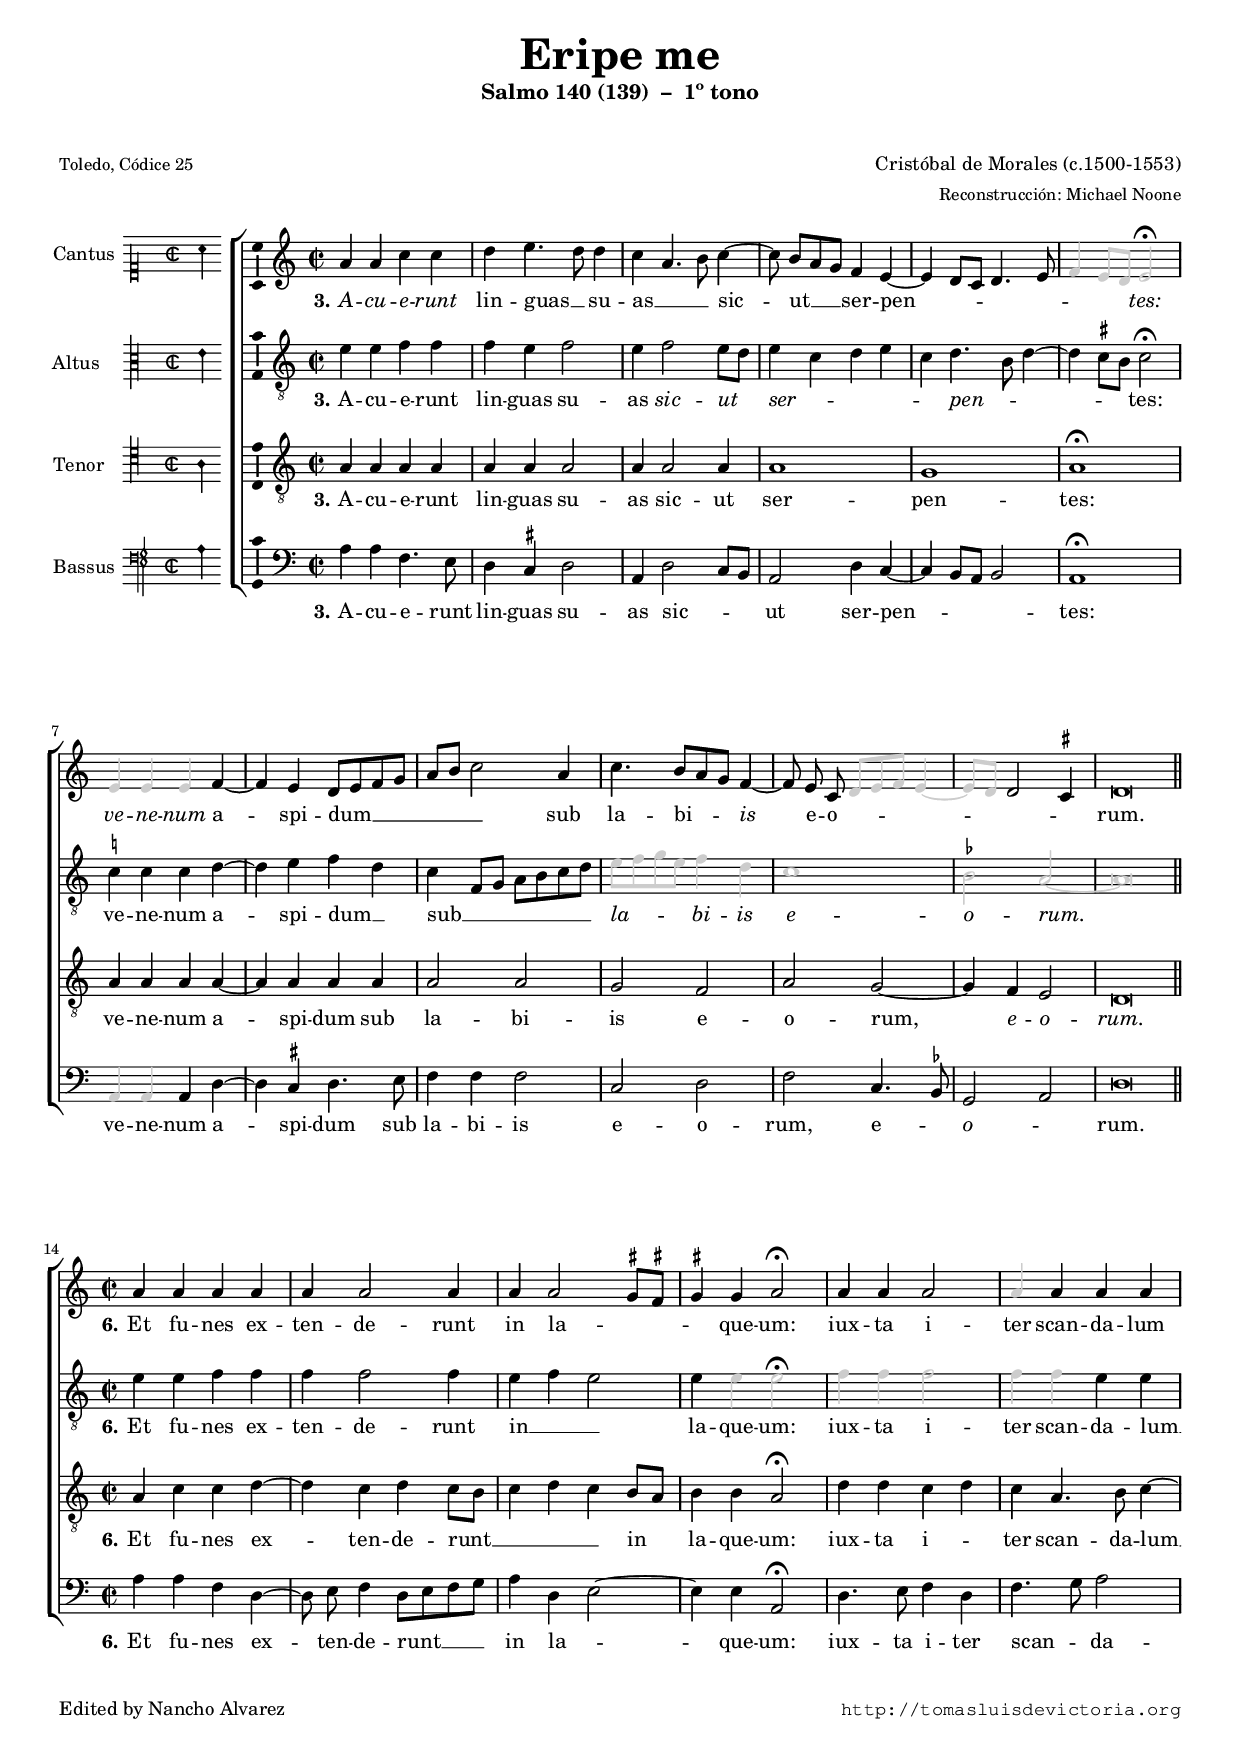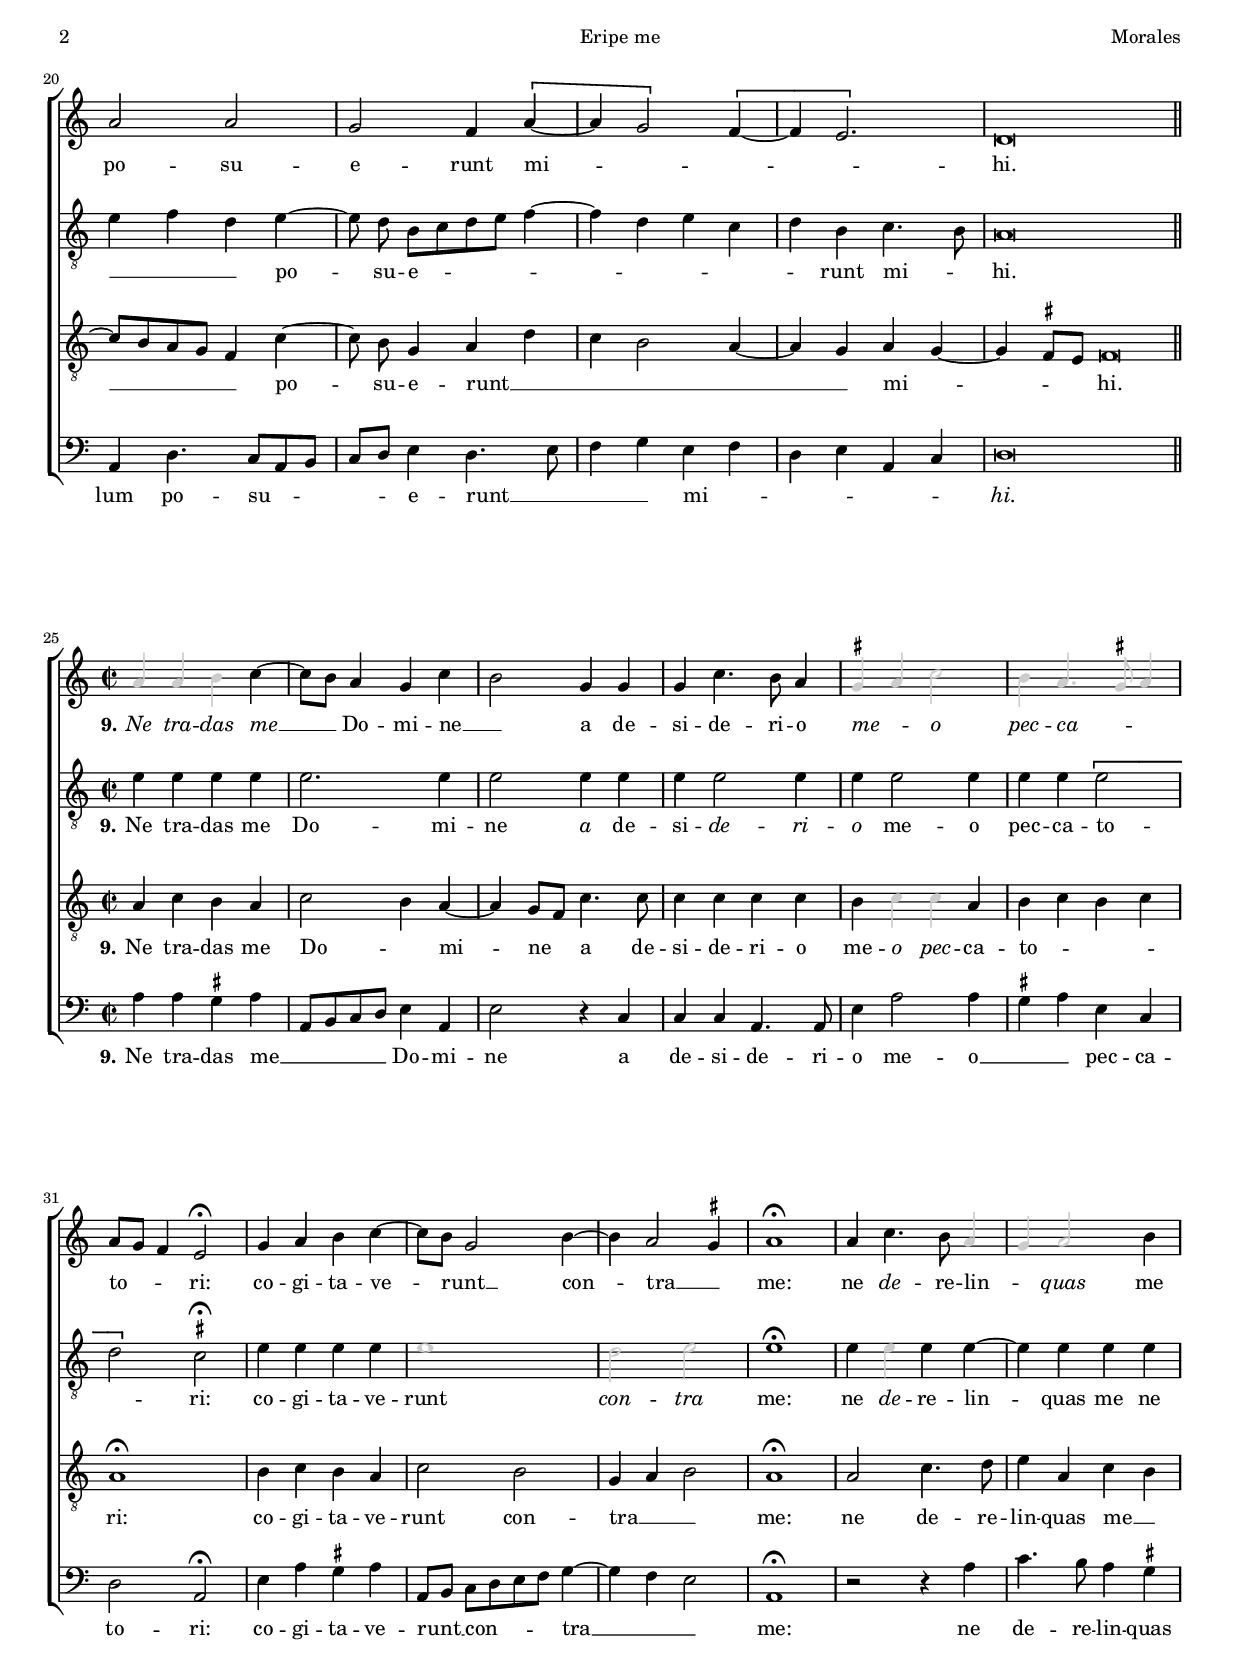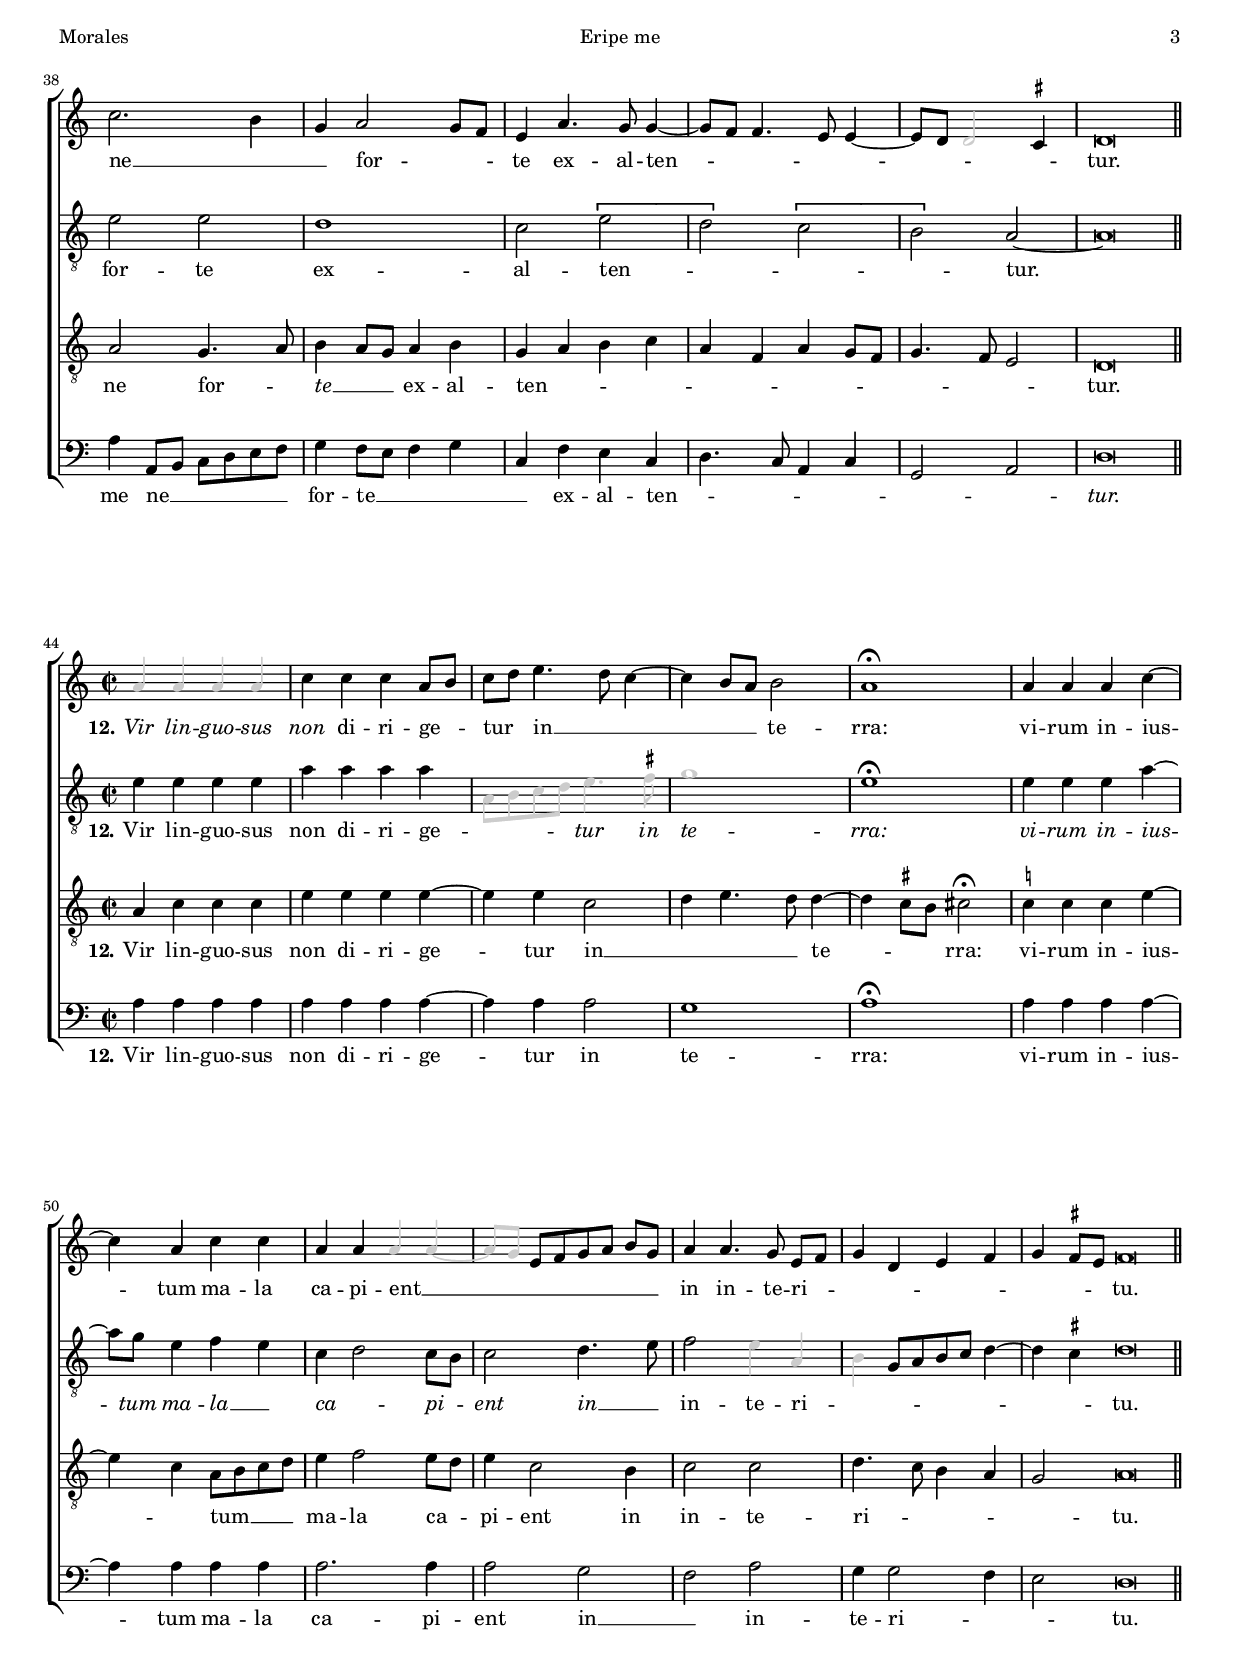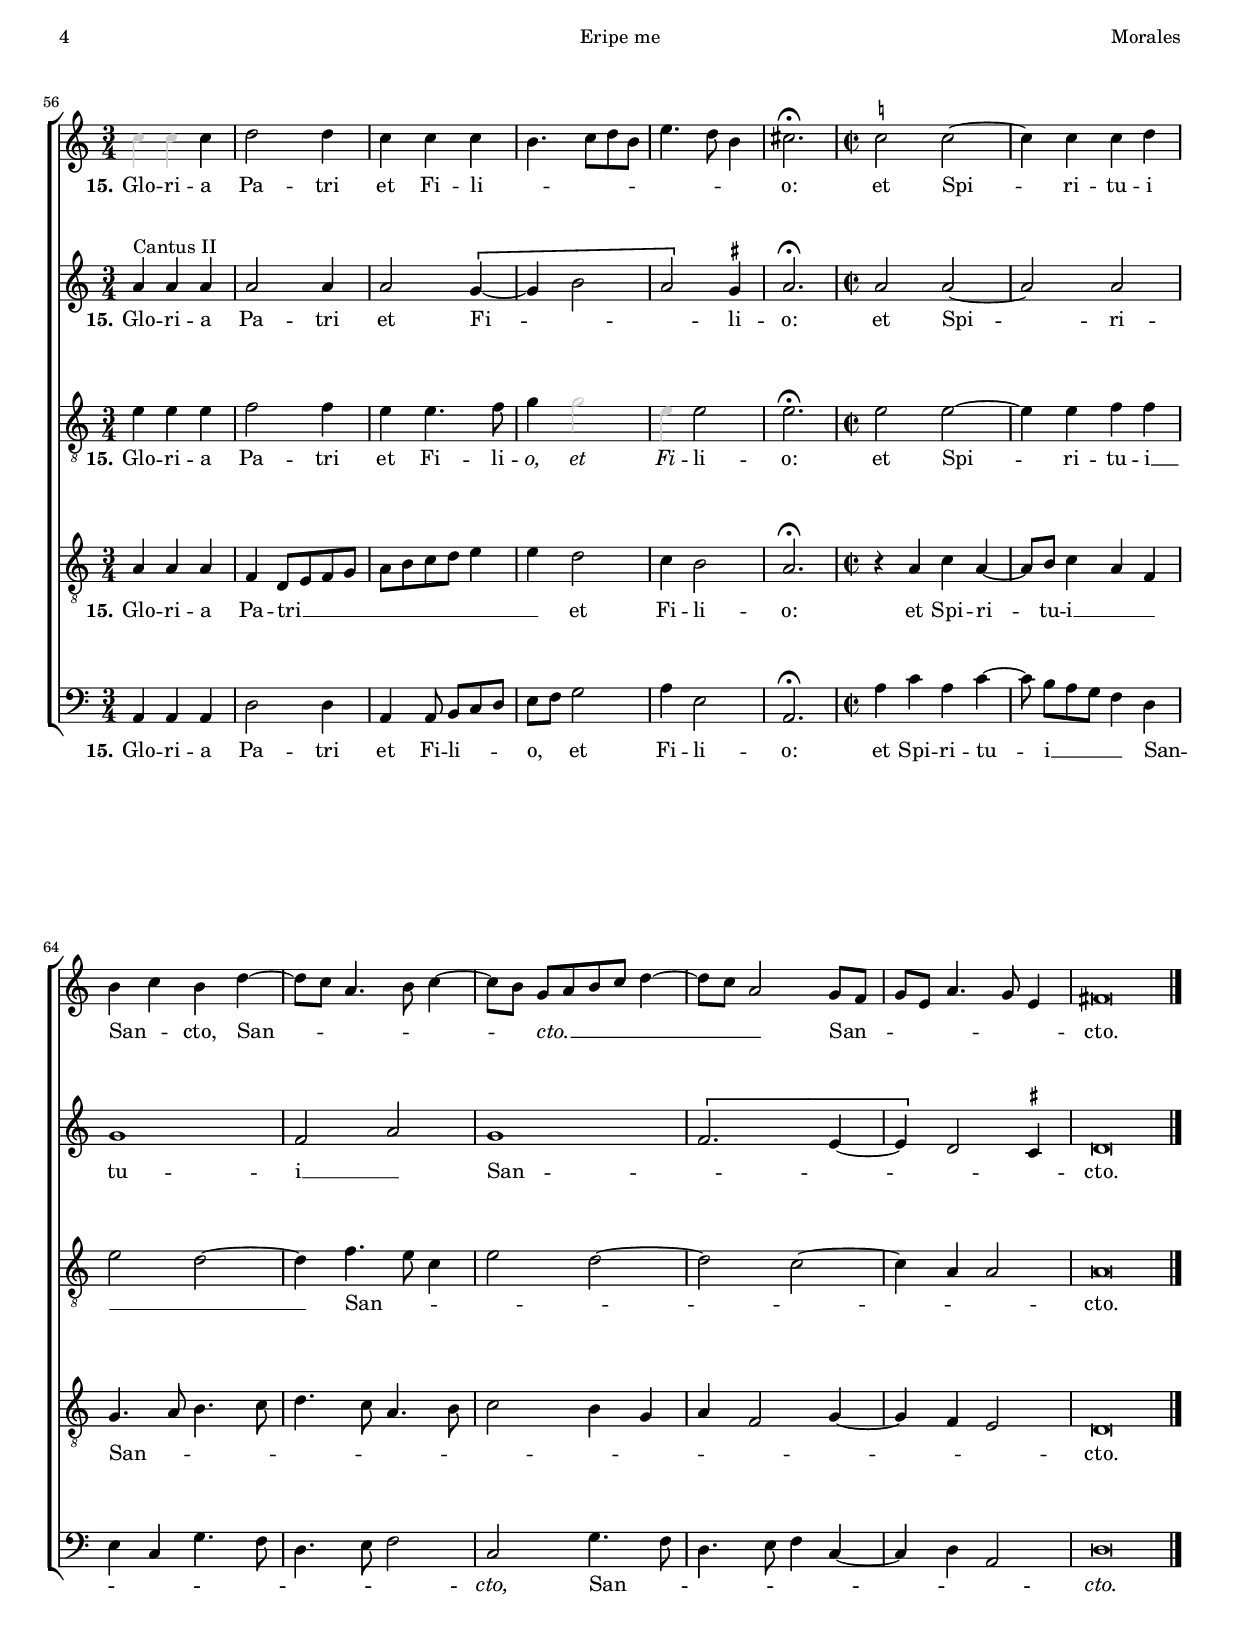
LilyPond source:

\version "2.18.0"

#(set-default-paper-size "a4")
#(set-global-staff-size 16.5)
#(ly:set-option 'point-and-click #f)
%mobile -s14.5 -i3.0 -gira

% typeset in flight from London to Bangalore

mtempo={\tempo 4 = 100}
mtempob={\tempo 4 = 50}
mtempoc={\tempo 4 = 150 }

colorclaro=#(rgb-color .8 .8 .8)
coloroscuro=#(rgb-color 0 0 0)

mnon={
\override NoteHead.color = \colorclaro
\override Stem.color = \colorclaro
\override Beam.color = \colorclaro
\override Flag.color = \colorclaro
\override Dots.color = \colorclaro
\override Tie.color = \colorclaro
\override Rest.color = \colorclaro
}
mnoff={
\override NoteHead.color = \coloroscuro
\override Stem.color = \coloroscuro
\override Beam.color = \coloroscuro
\override Flag.color = \coloroscuro
\override Dots.color = \coloroscuro
\override Tie.color = \coloroscuro
\override Rest.color = \coloroscuro
}

italicas=\override LyricText.font-shape = #'italic
rectas=\override LyricText.font-shape = #'upright
ss=\once \set suggestAccidentals = ##t
incipitwidth = 20

htitle="Eripe me"
hcomposer="Morales"

\header {
	title=\markup{\fontsize #3 "Eripe me"}
        subtitle="Salmo 140 (139)  –  1º tono"
        subsubtitle=\markup{\column{" " " "}}
	composer=\markup{\right-column{"Cristóbal de Morales (c.1500-1553)" \smaller "Reconstrucción: Michael Noone"}}
        pdfauthor=\composer
	%opus="(-)"
	poet=\markup{\smaller "Toledo, Códice 25"} 
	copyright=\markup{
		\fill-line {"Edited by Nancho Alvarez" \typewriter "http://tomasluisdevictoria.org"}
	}
%	tagline=""
}

global={\key c \major \time 2/2 \skip 1*13 \bar "||" \break
	\override Score.TimeSignature.break-visibility = #'#(#f #t #t)
			\time 2/2 \skip 1*11 \bar "||" \break
			\time 2/2 \skip 1*19 \bar "||"
			\time 2/2 \skip 1*12 \bar "||" \break 
                       \time 3/4 \skip 1*3/4*6 
                       \time 2/2 \skip 1*8 \bar "|."
}


cantus=\relative c''{
	a4 a c c
        d e4. d8 d4
        c a4. b8 c4 ~
        c8 b[ a g] f4 e4 ~
        e4 d8 c d4. e8
        \mnon f4 e8 d 
        \mtempob e2^\fermata 
        \mtempo 
        e4 e e \mnoff f ~
        f4 e d8 e f g
        a b c2 a4
        c4. b8[ a g] f4 ~
        f8 \noBeam e \noBeam c \mnon d[ e f] e4 ~
        e8 d \mnoff d2 \ss cis4
        d\breve*1/2
        a'4 a a a
        a a2 a4
        a a2 \ss gis8 \ss fis
        \ss gis4 gis \mtempob a2^\fermata 
        \mtempo a4 a a2
        \mnon a4 \mnoff a a a
        a2 a
        g f4 \[a ~
        a g2\] \[f4 ~
        f4 e2.\]
        d\breve*1/2
        \mnon a'4 a b \mnoff c4 ~
        c8 b a4 g c
        b2 g4 g
        g c4. b8 a4
        \mnon \ss gis4 a c2
        b4 a4. \ss gis8 a4 \mnoff 
        a8 g f4 \mtempob e2^\fermata 
        \mtempo 
        g4 a b c ~
        c8 b g2 b4 ~
        b4 a2 \ss gis4
        a1^\fermata 
        a4 c4. b8 \mnon a4
        g a2 \mnoff b4
        c2. b4
        g4 a2 g8 f
        e4 a4. g8 g4 ~
        g8 f f4. e8 e4 ~
        e8 d \mnon d2 \mnoff \ss cis4
        d\breve*1/2
        \mnon a'4 a a a \mnoff 
        c c c a8 b
        c d e4. d8 c4 ~
        c4 b8 a b2
        a1^\fermata 
        a4 a a c ~
        c a c c
        a a \mnon a a ~
        a8[ g] \mnoff e[ f g a] b[ g]
        a4 a4. g8 e8[ f]
        g4 d e f 
        g \ss fis8 e \mtempob fis\breve*1/4
        \mtempoc 
        \mnon 
        c'4 c \mnoff c
        d2 d4
        c4 c c
        b4. c8 d b
        e4. d8 b4
        cis2.^\fermata
        \mtempo
        \ss c!2 c ~
        c4 c c d
        b c b d ~
        d8 c a4. b8 c4 ~
        c8[ b] g[ a b c] d4 ~
        d8 c a2 g8 f
        g e a4. g8 e4
        fis\breve*1/2
}

cantusdos=\relative c''{
	R1*55
        s4*0^\markup{"Cantus II"}
        a4 a a
        a2 a4
        a2 \[g4 ~
        g4 b2
        a2\] \ss gis4
        a2.^\fermata 
        a2 a ~
        a a
        g1
        f2 a
        g1
        \[f2. e4 ~
        e\] d2 \ss cis4
        d\breve*1/2
}

altus=\relative c'{
	e4 e f f 
        f e f2
        e4 f2 e8 d
        e4 c d e
        c4 d4. b8 d4 ~
        d \ss cis8 b cis2^\fermata 
        \ss c!4 c c d ~
        d e f d
        c f,8 g a b c d
        \mnon e8 f g e f4 d
        c1
        \ss bes2 a ~
        a\breve*1/2 \mnoff 
        e'4 e f f
        f f2 f4
        e f e2
        e4 \mnon e e2^\fermata 
        f4 f f2
        f4 f \mnoff e e
        e f d e ~
        e8 \noBeam d b8[ c d e] f4 ~
        f4 d e c
        d4 b c4. b8
        a\breve*1/2
        e'4 e e e
        e2. e4
        e2 e4 e
        e e2 e4
        e4 e2 e4
        e e \[e2
        d\] \ss cis2^\fermata 
        e4 e e e
        \mnon e1
        d2 e \mnoff 
        e1^\fermata 
        e4 \mnon e \mnoff e e4 ~
        e4 e e e
        e2 e
        d1
        c2 \[e
        d\] \[c
        b\] a ~
        a\breve*1/2
        e'4 e e e
        a a a a
        \mnon a,8 b c d e4. \ss fis8
        g1 \mnoff 
        e1^\fermata 
        e4 e e a ~
        a8 g e4 f e
        c d2 c8 b
        c2 d4. e8
        f2 \mnon e4 a,
        b \mnoff g8[ a b c] d4 ~
        d \ss cis4 d\breve*1/4
        e4 e e
        f2 f4
        e e4. f8
        g4 \mnon g2
        e4 \mnoff e2 % e4 e4
        e2.^\fermata 
        e2 e ~
        e4 e f f
        e2 d ~
        d4 f4. e8 c4
        e2 d ~
        d c2 ~
        c4 a a2
        a\breve*1/2
}

tenor=\relative c'{
	a4 a a a
        a a a2
        a4 a2 a4
        a1
        g1
        a^\fermata 
        a4 a a a ~
        a4 a a a
        a2 a
        g2 f
        a g ~
        g4 f e2
        d\breve*1/2
        a'4 c c d ~
        d c d c8 b
        c4 d c b8 a
        b4 b a2^\fermata 
        d4 d c d
        c a4. b8 c4 ~
        c8 b a g f4 c' ~
        c8 \noBeam b g4 a d
        c4 b2 a4 ~
        a4 g a g ~
        g \ss fis8 e \mtempob fis\breve*1/4
        \mtempo
        a4 c b a
        c2 b4 a ~
        a g8 f c'4. c8
        c4 c c c
        b4 \mnon c c \mnoff a
        b c b c
        a1^\fermata 
        b4 c b a
        c2 b
        g4 a b2
        a1^\fermata 
        a2 c4. d8
        e4 a, c b
        a2 g4. a8
        b4 a8 g a4 b
        g a b c
        a f a g8 f
        g4. f8 e2
        d\breve*1/2
        a'4 c c c
        e e e e4 ~
        e e c2
        d4 e4. d8 d4 ~
        d4 \ss cis8 b \mtempob cis!2^\fermata 
        \mtempo 
        \ss c!4 c c e ~
        e c a8 b c d
        e4 f2 e8 d
        e4 c2 b4
        c2 c
        d4. c8 b4 a
        g2 a\breve*1/4
        a4 a a
        f d8 e f g
        a b c d e4
        e d2
        c4 b2 % c4 b4
        a2.^\fermata 
        r4 a c a ~
        a8 b c4 a f
        g4. a8 b4. c8
        d4. c8 a4. b8
        c2 b4 g
        a f2 g4 ~
        g f e2
        d\breve*1/2
        
}

bassus=\relative c'{
	a4 a f4. e8
        d4 \ss cis4 d2
        a4 d2 c8 b
        a2 d4 c4 ~
        c4 b8 a b2
        a1^\fermata 
        \mnon a4 a \mnoff a d4 ~
        d \ss cis d4. e8
        f4 f f2
        c2 d
        f c4. \ss bes8
        g2 a
        d\breve*1/2
        a'4 a f d ~
        d8 \noBeam e f4 d8 e f g
        a4 d, e2 ~
        e4 e a,2^\fermata 
        d4. e8 f4 d
        f4. g8 a2
        a,4 d4. c8 a b
        c d e4 d4. e8
        f4 g e f
        d4 e a, c
        d\breve*1/2
        a'4 a \ss gis a
        a,8 b c d e4 a,
        e'2 r4 c
        c c a4. a8
        e'4 a2 a4
        \ss gis4 a e c
        d2 a^\fermata 
        e'4 a \ss gis4 a
        a,8[ b] c[ d e f] g4 ~
        g4 f e2
        a,1^\fermata 
        r2 r4 a'
        c4. b8 a4 \ss gis
        a4 a,8 b c d e f
        g4 f8 e f4 g
        c, f e c
        d4. c8 a4 c
        g2 a
        d\breve*1/2
        a'4 a a a
        a a a a4 ~
        a a a2
        g1
        a1^\fermata 
        a4 a a a4 ~
        a a a a
        a2. a4
        a2 g
        f2 a
        g4 g2 f4
        e2 d\breve*1/4
        a4 a a
        d2 d4
        a a8 \noBeam b[ c d]
        e f g2
        a4 e2 % a4 e4 
        a,2.^\fermata 
        a'4 c a c ~
        c8 b[ a g] f4 d
        e c g'4. f8
        d4. e8 f2
        c2 g'4. f8
        d4. e8 f4 c4 ~
        c d a2
        d\breve*1/2
}

textocantus=\lyricmode{
% en la vulgata los versículos están numerados de otra forma, el 3 es el 4.
\set stanza = "3."
\italicas 
A -- cu -- e -- runt
\rectas 
lin -- guas __ _ su -- as __ _ _ 
sic -- ut __ _ _ ser -- pen -- _ _ _ _ _ _ _ \italicas tes:
ve -- ne -- num \rectas a -- spi -- dum __ _ _ _ _ _ _ sub
%la -- bi -- is __ _ _ e -- o -- _ _ _ _ _ _ _ rum.
la -- bi -- _ _ \italicas is \rectas e -- o -- _ _ _ _ _ _ _ rum.
\set stanza = "6."
Et fu -- nes ex -- ten -- de -- runt in la -- _ _ _ que -- um:
iux -- ta i -- ter scan -- da -- lum po -- su -- e -- runt mi -- _ _ _ hi.
\set stanza = "9."
\italicas 
Ne tra -- das me __ _ \rectas 
Do -- mi -- ne __ _ a de -- si -- de -- ri -- o 
\italicas me -- _ o pec -- ca -- _ _ \rectas to -- _ _ ri:
co -- gi -- ta -- ve -- runt __ _ con -- tra __ _ me:
ne \italicas de -- \rectas re -- lin -- _ \italicas quas \rectas me
ne __ _ _ for -- _ _ te ex -- al -- ten -- _ _ _ _ _ _ _ tur. % exaltetur
\set stanza = "12."
\italicas 
Vir lin -- guo -- sus non \rectas di -- ri -- ge -- _ tur _ in __ _ _ _ _ te -- rra:
vi -- rum in -- ius -- tum ma -- la ca -- pi -- ent __ _ _ _ _ _ _ _ _ 
in in -- te -- ri -- _ _ _ _ _ _ _ _ tu.
\set stanza = "15."
Glo -- ri -- a Pa -- tri et Fi -- li -- _ _ _ _ _ _ _ o:
et Spi -- ri -- tu -- i San -- _ cto, San -- _ _ _ _ _ \italicas cto. __ _ _ _ _ _ _ \rectas % san -- cto. __ _ ...
San -- _ _ _ _ _ _ cto.
}

textocantusdos=\lyricmode{
\set stanza = "15."
Glo -- ri -- a Pa -- tri et Fi -- _ _ li -- o:
et Spi -- ri -- tu -- i __ _ San -- _ _ _ _ cto.
}

textoaltus=\lyricmode{
\set stanza = "3."
A -- cu -- e -- runt lin -- guas su -- as
\italicas sic -- ut _ ser -- _ _ _ _ pen -- _ _ _ _ \rectas tes:
ve -- ne -- num a -- spi -- dum __ _ sub __ _ _ _ _ _ _ 
\italicas la -- _ _ _ bi -- is e -- o -- rum. \rectas 
\set stanza = "6."
Et fu -- nes ex -- ten -- de -- runt in __ _ _ la -- que -- um: % laqueo
iux -- ta i -- ter scan -- da -- lum __ _ _ _ 
po -- su -- e -- _ _ _ _ _ _ _ _ runt mi -- _ hi.
\set stanza = "9."
Ne tra -- das me Do -- mi -- ne \italicas a \rectas de -- si -- 
\italicas de -- ri -- o \rectas me -- o pec -- ca -- to -- _ ri:
co -- gi -- ta -- ve -- runt \italicas con -- tra \rectas me:
ne \italicas de -- \rectas re -- lin -- quas me ne for -- te
ex -- al -- ten -- _ _ _ tur. % exaltetur
\set stanza = "12."
Vir lin -- guo -- sus non di -- ri -- ge -- _ _ _ _ \italicas tur in te -- rra:
vi -- rum in -- ius -- tum ma -- la __ _ ca -- _ pi -- _ ent in __ _ 
\rectas  in -- te -- ri -- _ _ _ _ _ _ _ tu.
\set stanza = "15."
Glo -- ri -- a Pa -- tri et Fi -- li -- \italicas o, et Fi -- \rectas li -- o:
et Spi -- ri -- tu -- i __ _ _ San -- _ _ _ _ _ _ _ cto.
}

textotenor=\lyricmode{
\set stanza = "3."
A -- cu -- e -- runt lin -- guas su -- as sic -- ut ser -- pen -- tes:
ve -- ne -- num a -- spi -- dum sub la -- bi -- is e -- o -- rum, % as -- pi
\italicas % no hay nada
e -- o -- rum. \rectas 
\set stanza = "6."
Et fu -- nes ex -- ten -- de -- runt __ _ _ _ _ in _ la -- que -- um:
iux -- ta i -- _ ter scan -- da -- lum __ _ _ _ _
po -- su -- e -- runt __ _ _ _ _ _ mi -- _ _ _ hi.
\set stanza = "9."
Ne tra -- das me Do -- _ mi -- ne _ a de -- si -- de -- ri -- o 
me -- \italicas o pec -- \rectas ca -- to -- _ _ _ ri:
co -- gi -- ta -- ve -- runt con -- tra __ _ _ me:
ne de -- re -- lin -- quas me __ _ ne for -- _ \italicas te __ _ _ % no hay te
\rectas ex -- al -- ten -- _ _ _ _ _ _ _ _ _ _ _ \rectas tur. % exaltetur.
\set stanza = "12."
Vir lin -- guo -- sus non di -- ri -- ge -- tur in __ _ _ _ te -- _ _ rra:
vi -- rum in -- ius -- _ tum __ _ _ _ ma -- la ca -- _ pi -- ent in 
in -- te -- ri -- _ _ _ _ tu.
\set stanza = "15."
Glo -- ri -- a Pa -- tri __ _ _ _ _ _ _ _ _ _ et % et _ ?
Fi -- li -- o:
et Spi -- ri -- tu -- i __ _ _ San -- _ _ _ _ _ _ _ _ _ _ _ _ _ _ _ cto.
}

textobassus=\lyricmode{
\set stanza = "3."
A -- cu -- e -- runt lin -- guas su -- as sic -- _ _ ut ser -- pen -- _ _ _ tes:
ve -- ne -- num a -- spi -- dum sub la -- bi -- is e -- o -- rum,
e -- _ \italicas o -- _ \rectas rum. % o -- _ _ 
\set stanza = "6."
Et fu -- nes ex -- ten -- de -- runt __ _ _ _ in la -- _ que -- um:
iux -- ta i -- ter scan -- _ da -- lum 
po -- su -- _ _ _ _ e -- runt __ _ _ _ mi -- \italicas _ _ _ _ _ hi. \rectas % hi. __ _ _ _ _ _  
\set stanza = "9."
Ne tra -- das me __ _ _ _ _ Do -- mi -- ne % domine
a de -- si -- de -- ri -- o me -- o __ _ _ pec -- ca -- to -- ri:
co -- gi -- ta -- ve -- runt __ _ con -- _ _ _ tra __ _ _ me:
ne de -- re -- lin -- quas me ne __ _ _ _ _ _ for -- te __ _ _ _ _ 
ex -- al -- ten -- _ _ _ _ _ _ \italicas tur. \rectas % tur. __ _ _ _ _ _ _ % exaltetur
\set stanza = "12."
Vir lin -- guo -- sus non di -- ri -- ge -- tur in te -- rra:
vi -- rum in -- ius -- tum ma -- la ca -- pi -- ent in __ _
in -- te -- ri -- _ _ tu.
\set stanza = "15."
Glo -- ri -- a Pa -- tri et Fi -- li -- _ _ o, _ et
Fi -- li -- o:
et Spi -- ri -- tu -- i __ _ _ _ San -- _ _ _ _ _ _ _ \italicas cto, \rectas % cto, __ _ ... 
San -- _ _ _ _ _ _ _ \italicas cto.
}


incipitcantus=\markup{
	\score{
		{ 
		\set Staff.instrumentName="Cantus " % Tiple
		\override NoteHead.style = #'neomensural
		\override Staff.TimeSignature.style = #'neomensural
		\cadenzaOn 
		\clef "petrucci-c1"
		\key c \major
		\time 2/2
		a'4
		} 
	\layout { line-width=\incipitwidth indent = 0 }
	}
}

incipitaltus=\markup{
	\score{
		{ 
		\set Staff.instrumentName="Altus    "
		\override NoteHead.style = #'neomensural 
		\override Staff.TimeSignature.style = #'neomensural
		\cadenzaOn 
		\clef "petrucci-c3"
		\key c \major
		\time 2/2
		e'4
		} 
	\layout { line-width=\incipitwidth indent = 0 }
	}
}


incipittenor=\markup{
	\score{
		{ 
		\set Staff.instrumentName="Tenor   "
		\override NoteHead.style = #'neomensural 
		\override Staff.TimeSignature.style = #'neomensural
		\cadenzaOn 
		\clef "petrucci-c4"
		\key c \major
		\time 2/2
		a4
		} 
	\layout { line-width=\incipitwidth indent=0 }
	}
}

incipitbassus=\markup{
	\score{
		{ 
		\set Staff.instrumentName="Bassus "
		\override NoteHead.style = #'neomensural
		\override Staff.TimeSignature.style = #'neomensural
		\cadenzaOn 
		\clef "petrucci-f4"
		\key c \major
		\time 2/2
		a4
		} 
	\layout { line-width=\incipitwidth indent = 0 }
	}
}


\score {\transpose c' c'{
\new ChoirStaff<<

	\new Staff <<\global
	\new Voice="v1" {
		\set Staff.instrumentName=\incipitcantus
		\clef "treble"
		\cantus }
	\new Lyrics \lyricsto "v1" {\textocantus }
	>>

        \new Staff \with{\remove Ambitus_engraver} <<\global
	\new Voice="v5" {
		\set Staff.instrumentName="Cantus II"
		\clef "treble"
		\cantusdos }
	\new Lyrics \lyricsto "v5" {\textocantusdos }
	>>

	\new Staff <<\global
	\new Voice="v2" {
		\set Staff.instrumentName=\incipitaltus
		\clef "G_8"
		\altus }
	\new Lyrics \lyricsto "v2" {\textoaltus }
	>>
	
	\new Staff <<\global
	\new Voice="v3" {
		\set Staff.instrumentName=\incipittenor
		\clef "G_8"
		\tenor }
	\new Lyrics \lyricsto "v3" {\textotenor }
	>>

	\new Staff <<\global
	\new Voice="v4" {
		\set Staff.instrumentName=\incipitbassus
		\clef "bass"
		\bassus }
	\new Lyrics \lyricsto "v4" {\textobassus }
	>>
	
>>

	} % transpose

\layout{ 
	\context {\Lyrics 
		\override VerticalAxisGroup.staff-affinity = #UP
		\override VerticalAxisGroup.nonstaff-relatedstaff-spacing =
			#'((basic-distance . 0) (minimum-distance . 0) (padding . 1))
		%\override LyricText.font-size = #1.2
		\override LyricHyphen.minimum-distance = #0.5
	}
	\context {\Score 
                tempoHideNote = ##t
		\override BarNumber.padding = #2 
	}
	\context {\Voice 
		%melismaBusyProperties = #'()
		%autoBeaming = ##f
	}
	\context {\Staff 
                \RemoveEmptyStaves
                \override VerticalAxisGroup.remove-first = ##t
		\override VerticalAxisGroup.staff-staff-spacing =
			#'((basic-distance . 10) (minimum-distance . 0) (padding . 1))
		\consists Ambitus_engraver 
		\override LigatureBracket.padding = #1
	}
}

%\midi { \mtempo }

}


\paper{
	evenHeaderMarkup=\markup  \fill-line { \fromproperty #'page:page-number-string \htitle \hcomposer }
	oddHeaderMarkup= \markup  \fill-line { \on-the-fly #not-first-page \hcomposer \on-the-fly #not-first-page \htitle \on-the-fly #not-first-page \fromproperty #'page:page-number-string }
	%system-count=8
	ragged-last-bottom = ##f
	indent=3.1\cm
	system-system-spacing =
	#'((basic-distance . 20) (minimum-distance . 0) (padding . 5))
	top-system-spacing = % header
	#'((basic-distance . 8) (minimum-distance . 0) (padding . 0))
	last-bottom-spacing = % footer
	#'((basic-distance . 12) (minimum-distance . 0) (padding . 0))
	%top-markup-spacing #'basic-distance = 0
	markup-system-spacing #'basic-distance = 20

}
